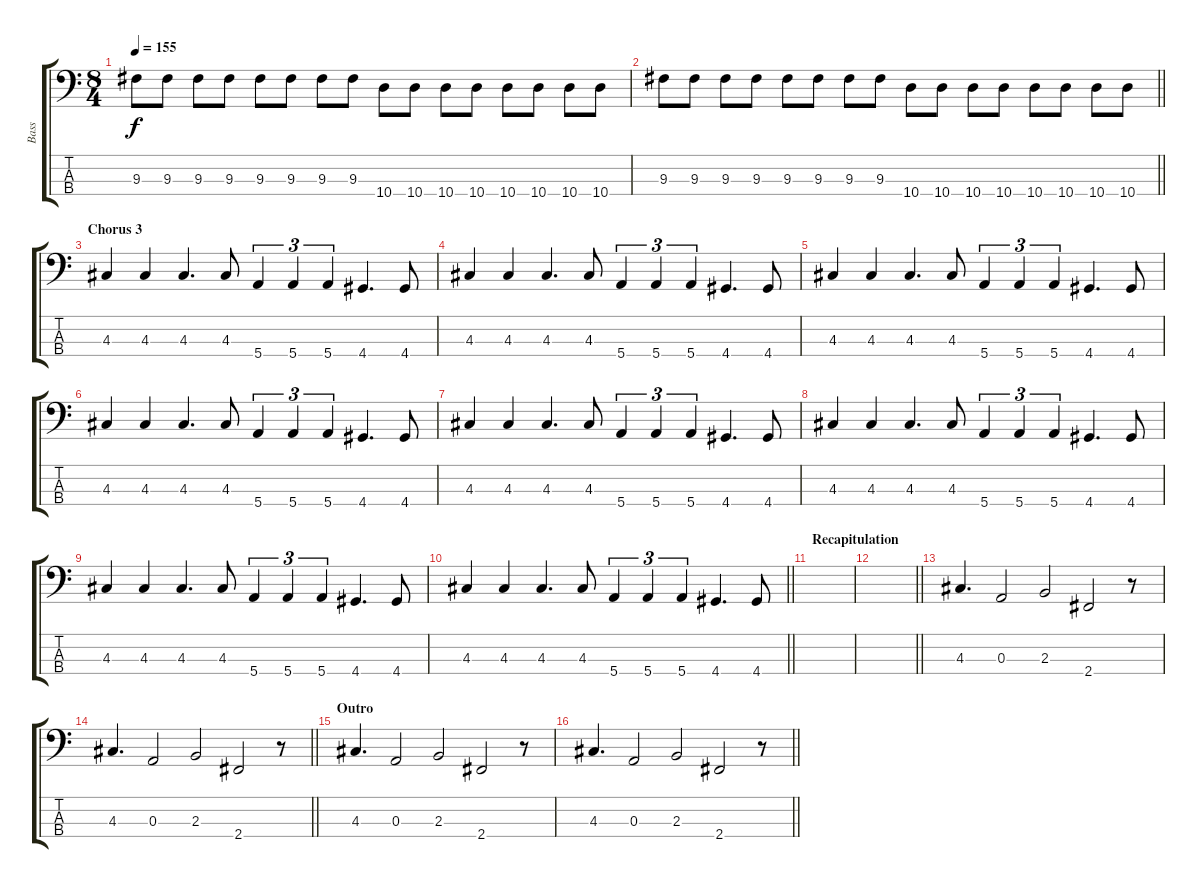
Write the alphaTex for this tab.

\track ("Bass" "Bass") {instrument electricbasspick}
\staff {score tabs}
\tuning (G2 D2 A1 E1) {hide}
\ts (8 4)
\tempo 155
\clef f4
\ks c
9.3.8{dy f} 9.3.8 9.3.8 9.3.8 9.3.8 9.3.8 9.3.8 9.3.8 10.4.8 10.4.8 10.4.8 10.4.8 10.4.8 10.4.8 10.4.8 10.4.8 |
\barLineRight lightlight
9.3.8 9.3.8 9.3.8 9.3.8 9.3.8 9.3.8 9.3.8 9.3.8 10.4.8 10.4.8 10.4.8 10.4.8 10.4.8 10.4.8 10.4.8 10.4.8 |
\section ("" "Chorus 3")
4.3.4 4.3.4 4.3.4{d} 4.3.8 5.4.4{tu (3 2)} 5.4.4{tu (3 2)} 5.4.4{tu (3 2)} 4.4.4{d} 4.4.8 |
4.3.4 4.3.4 4.3.4{d} 4.3.8 5.4.4{tu (3 2)} 5.4.4{tu (3 2)} 5.4.4{tu (3 2)} 4.4.4{d} 4.4.8 |
4.3.4 4.3.4 4.3.4{d} 4.3.8 5.4.4{tu (3 2)} 5.4.4{tu (3 2)} 5.4.4{tu (3 2)} 4.4.4{d} 4.4.8 |
4.3.4 4.3.4 4.3.4{d} 4.3.8 5.4.4{tu (3 2)} 5.4.4{tu (3 2)} 5.4.4{tu (3 2)} 4.4.4{d} 4.4.8 |
4.3.4 4.3.4 4.3.4{d} 4.3.8 5.4.4{tu (3 2)} 5.4.4{tu (3 2)} 5.4.4{tu (3 2)} 4.4.4{d} 4.4.8 |
4.3.4 4.3.4 4.3.4{d} 4.3.8 5.4.4{tu (3 2)} 5.4.4{tu (3 2)} 5.4.4{tu (3 2)} 4.4.4{d} 4.4.8 |
4.3.4 4.3.4 4.3.4{d} 4.3.8 5.4.4{tu (3 2)} 5.4.4{tu (3 2)} 5.4.4{tu (3 2)} 4.4.4{d} 4.4.8 |
\barLineRight lightlight
4.3.4 4.3.4 4.3.4{d} 4.3.8 5.4.4{tu (3 2)} 5.4.4{tu (3 2)} 5.4.4{tu (3 2)} 4.4.4{d} 4.4.8 |
\section ("" "Recapitulation")
|
\barLineRight lightlight
|
4.3.4{d} 0.3.2 2.3.2 2.4.2 r.8 |
\barLineRight lightlight
4.3.4{d} 0.3.2 2.3.2 2.4.2 r.8 |
\section ("" "Outro")
4.3.4{d} 0.3.2 2.3.2 2.4.2 r.8 |
\barLineRight lightlight
4.3.4{d} 0.3.2 2.3.2 2.4.2 r.8
